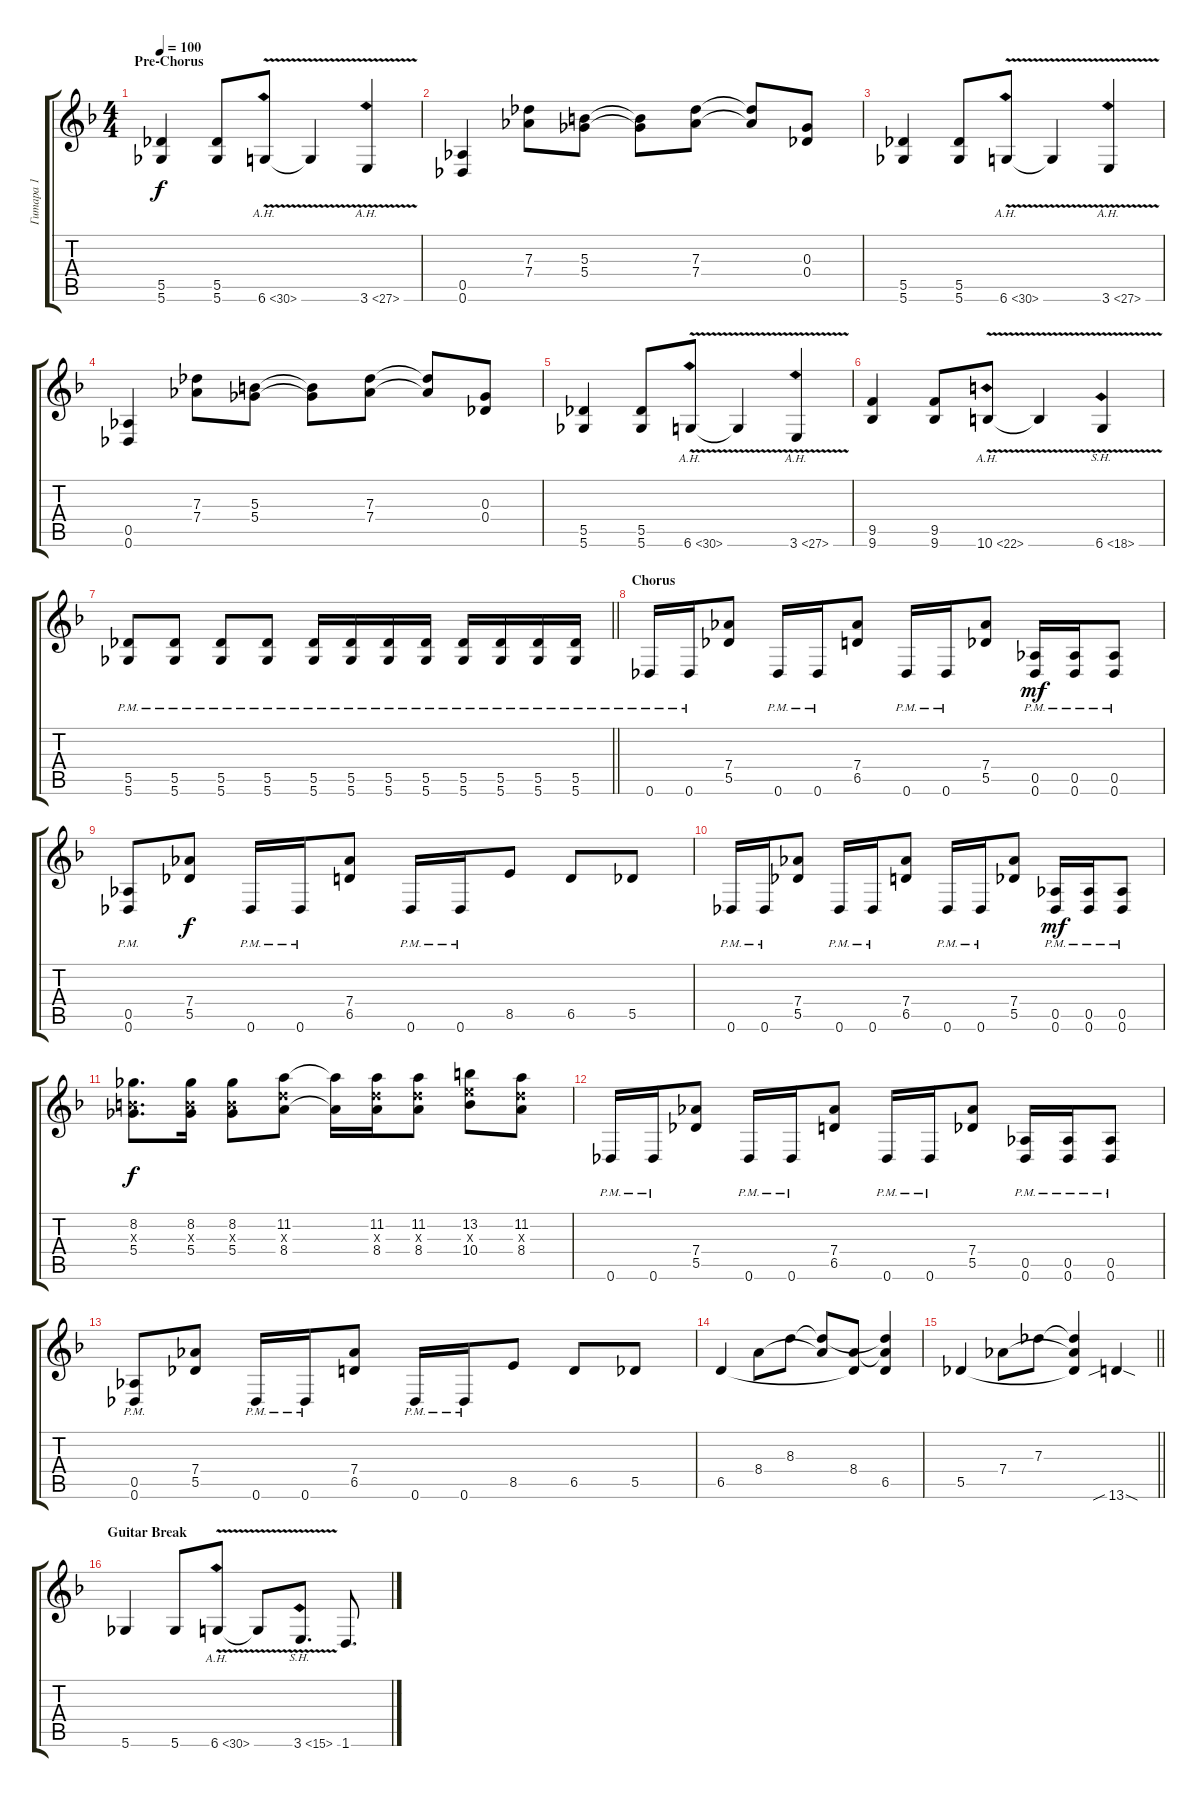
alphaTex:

\track ("Гитара 1" "Гитара 1") {instrument distortionguitar}
\staff {score tabs}
\tuning (Eb4 Bb3 Gb3 Db3 Ab2 Db2) {hide}
\ts (4 4)
\section ("" "Pre-Chorus")
\tempo 100
\clef g2
\ks dminor
(5.5 5.6).4{dy f} (5.5 5.6).8 6.6{ah 24 v}.8 6.6{t}.4 3.6{ah 24 v}.4 |
(0.5 0.6).4 (7.3 7.4).8 (5.3 5.4).8 (5.3{t} 5.4{t}).8 (7.3 7.4).8 (7.3{t} 7.4{t}).8 (0.3 0.4).8 |
(5.5 5.6).4 (5.5 5.6).8 6.6{ah 24 v}.8 6.6{t}.4 3.6{ah 24 v}.4 |
(0.5 0.6).4 (7.3 7.4).8 (5.3 5.4).8 (5.3{t} 5.4{t}).8 (7.3 7.4).8 (7.3{t} 7.4{t}).8 (0.3 0.4).8 |
(5.5 5.6).4 (5.5 5.6).8 6.6{ah 24 v}.8 6.6{t}.4 3.6{ah 24 v}.4 |
(9.5 9.6).4 (9.5 9.6).8 10.6{ah 12 v}.8 10.6{t}.4 6.6{sh 12 v}.4 |
\barLineRight lightlight
(5.5{pm} 5.6{pm}).8 (5.5{pm} 5.6{pm}).8 (5.5{pm} 5.6{pm}).8 (5.5{pm} 5.6{pm}).8 (5.5{pm} 5.6{pm}).16 (5.5{pm} 5.6{pm}).16 (5.5{pm} 5.6{pm}).16 (5.5{pm} 5.6{pm}).16 (5.5{pm} 5.6{pm}).16 (5.5{pm} 5.6{pm}).16 (5.5{pm} 5.6{pm}).16 (5.5{pm} 5.6{pm}).16 |
\section ("" "Chorus")
0.6{pm}.16 0.6{pm}.16 (7.4 5.5).8 0.6{pm}.16 0.6{pm}.16 (7.4 6.5).8 0.6{pm}.16 0.6{pm}.16 (7.4 5.5).8 (0.5{pm} 0.6{pm}).16{dy mf} (0.5{pm} 0.6{pm}).16 (0.5{pm} 0.6{pm}).8 |
(0.5{pm} 0.6{pm}).8 (7.4 5.5).8{dy f} 0.6{pm}.16 0.6{pm}.16 (7.4 6.5).8 0.6{pm}.16 0.6{pm}.16 8.5.8 6.5.8 5.5.8 |
0.6{pm}.16 0.6{pm}.16 (7.4 5.5).8 0.6{pm}.16 0.6{pm}.16 (7.4 6.5).8 0.6{pm}.16 0.6{pm}.16 (7.4 5.5).8 (0.5{pm} 0.6{pm}).16{dy mf} (0.5{pm} 0.6{pm}).16 (0.5{pm} 0.6{pm}).8 |
(8.2 5.3{x} 5.4).8{d dy f} (8.2 5.3{x} 5.4).16 (8.2 5.3{x} 5.4).8 (11.2 8.3{x} 8.4).8 (11.2{t} 8.4{t}).16 (11.2 8.3{x} 8.4).16 (11.2 8.3{x} 8.4).8 (13.2 10.3{x} 10.4).8 (11.2 8.3{x} 8.4).8 |
0.6{pm}.16 0.6{pm}.16 (7.4 5.5).8 0.6{pm}.16 0.6{pm}.16 (7.4 6.5).8 0.6{pm}.16 0.6{pm}.16 (7.4 5.5).8 (0.5{pm} 0.6{pm}).16 (0.5{pm} 0.6{pm}).16 (0.5{pm} 0.6{pm}).8 |
(0.5{pm} 0.6{pm}).8 (7.4 5.5).8 0.6{pm}.16 0.6{pm}.16 (7.4 6.5).8 0.6{pm}.16 0.6{pm}.16 8.5.8 6.5.8 5.5.8 |
6.5.4 8.4.8 8.3.8 (8.3{t} 8.4{t}).8 (8.4 6.5{t}).8 (8.3{t} 8.4{t} 6.5).4 |
\barLineRight lightlight
5.5.4 7.4.8 7.3.8 (7.3{t} 7.4{t} 5.5{t}).4 13.6{sib sod}.4 |
\section ("" "Guitar Break")
5.6.4 5.6.8 6.6{ah 24 v}.8 6.6{t}.8 3.6{sh 12 v}.8{d} 1.6.8{d}
